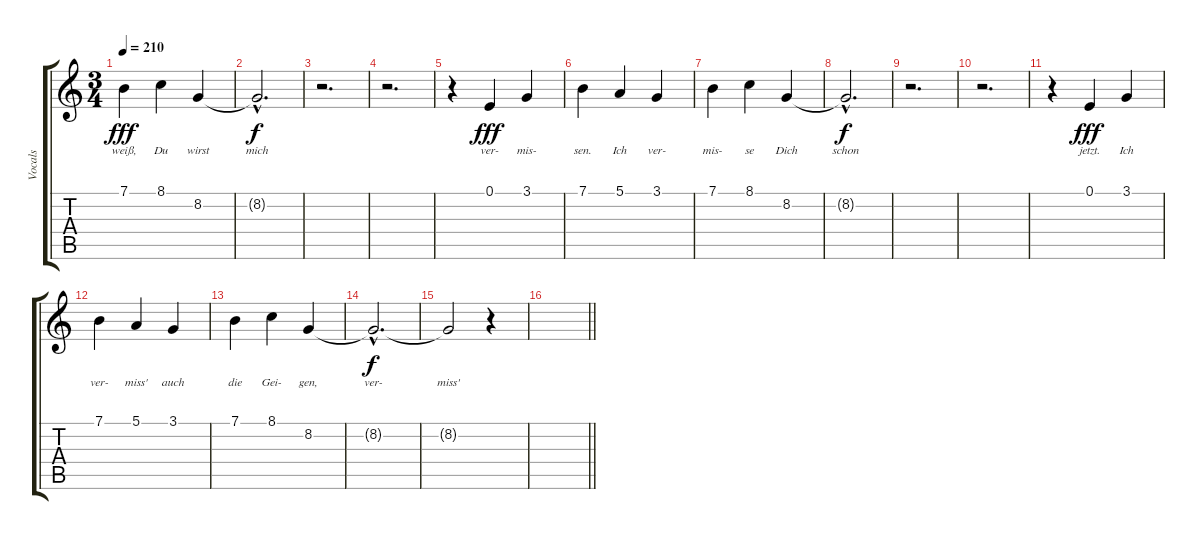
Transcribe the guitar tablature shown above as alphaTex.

\track ("Vocals" "Vocals") {instrument sopranosax}
\staff {score tabs}
\tuning (E4 B3 G3 D3 A2 E2) {hide}
\ts (3 4)
\tempo 210
\clef g2
\ks c
7.1.4{lyrics (0 "weiß,") lyrics (1 "") lyrics (2 "") lyrics (3 "") lyrics (4 "") dy fff} 8.1.4{lyrics (0 "Du") lyrics (1 "") lyrics (2 "") lyrics (3 "") lyrics (4 "")} 8.2.4{lyrics (0 "wirst") lyrics (1 "") lyrics (2 "") lyrics (3 "") lyrics (4 "")} |
8.2{hac t}.2{d lyrics (0 "mich") lyrics (1 "") lyrics (2 "") lyrics (3 "") lyrics (4 "") dy f} |
r.2{d} |
r.2{d} |
r.4 0.1.4{lyrics (0 "ver-") lyrics (1 "") lyrics (2 "") lyrics (3 "") lyrics (4 "") dy fff} 3.1.4{lyrics (0 "mis-") lyrics (1 "") lyrics (2 "") lyrics (3 "") lyrics (4 "")} |
7.1.4{lyrics (0 "sen.") lyrics (1 "") lyrics (2 "") lyrics (3 "") lyrics (4 "")} 5.1.4{lyrics (0 "Ich") lyrics (1 "") lyrics (2 "") lyrics (3 "") lyrics (4 "")} 3.1.4{lyrics (0 "ver-") lyrics (1 "") lyrics (2 "") lyrics (3 "") lyrics (4 "")} |
7.1.4{lyrics (0 "mis-") lyrics (1 "") lyrics (2 "") lyrics (3 "") lyrics (4 "")} 8.1.4{lyrics (0 "se") lyrics (1 "") lyrics (2 "") lyrics (3 "") lyrics (4 "")} 8.2.4{lyrics (0 "Dich") lyrics (1 "") lyrics (2 "") lyrics (3 "") lyrics (4 "")} |
8.2{hac t}.2{d lyrics (0 "schon") lyrics (1 "") lyrics (2 "") lyrics (3 "") lyrics (4 "") dy f} |
r.2{d} |
r.2{d} |
r.4 0.1.4{lyrics (0 "jetzt.") lyrics (1 "") lyrics (2 "") lyrics (3 "") lyrics (4 "") dy fff} 3.1.4{lyrics (0 "Ich") lyrics (1 "") lyrics (2 "") lyrics (3 "") lyrics (4 "")} |
7.1.4{lyrics (0 "ver-") lyrics (1 "") lyrics (2 "") lyrics (3 "") lyrics (4 "")} 5.1.4{lyrics (0 "miss'") lyrics (1 "") lyrics (2 "") lyrics (3 "") lyrics (4 "")} 3.1.4{lyrics (0 "auch") lyrics (1 "") lyrics (2 "") lyrics (3 "") lyrics (4 "")} |
7.1.4{lyrics (0 "die") lyrics (1 "") lyrics (2 "") lyrics (3 "") lyrics (4 "")} 8.1.4{lyrics (0 "Gei-") lyrics (1 "") lyrics (2 "") lyrics (3 "") lyrics (4 "")} 8.2.4{lyrics (0 "gen,") lyrics (1 "") lyrics (2 "") lyrics (3 "") lyrics (4 "")} |
8.2{hac t}.2{d lyrics (0 "ver-") lyrics (1 "") lyrics (2 "") lyrics (3 "") lyrics (4 "") dy f} |
8.2{t}.2{lyrics (0 "miss'") lyrics (1 "") lyrics (2 "") lyrics (3 "") lyrics (4 "")} r.4 |
\barLineRight lightlight
